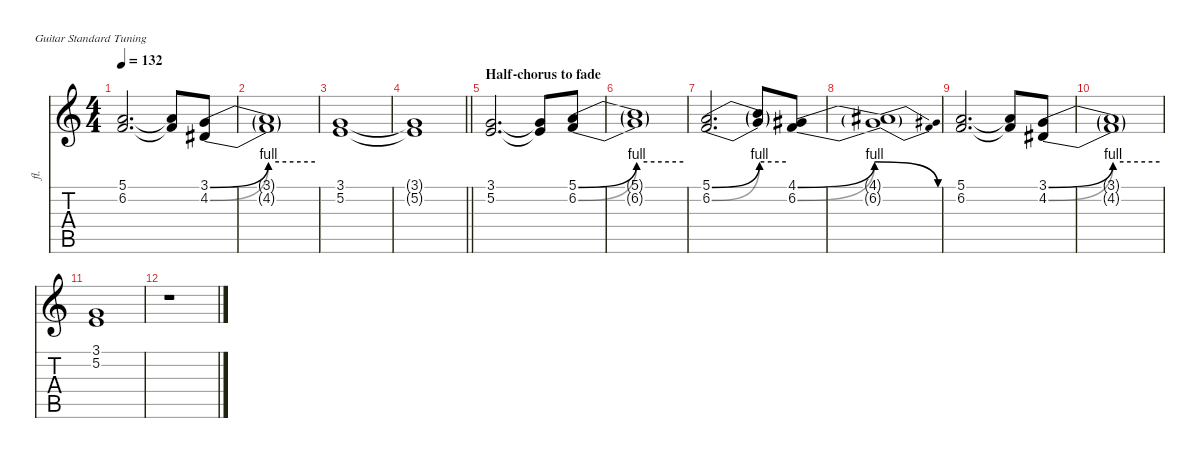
\defaultSystemsLayout 4
\hideDynamics
\bracketExtendMode nobrackets
\otherSystemsTrackNameOrientation horizontal
\track ("Vocal harmonies" "fl.") {instrument shakuhachi}
\staff {score tabs}
\tuning (E4 B3 G3 D3 A2 E2)
\ts (4 4)
\tempo 132
\clef g2
\ks c
(5.1 6.2).2{d dy f beam Up} (5.1{t} 6.2{t}).8{beam Up} (3.1{be (bend 0 0 60 4)} 4.2{be (bend 0 0 60 4) acc #}).8{beam Up} |
(3.1{be (hold 0 4 60 4) t} 4.2{be (hold 0 4 60 4) t}).1{beam Up} |
(3.1 5.2).1{beam Up} |
\barLineRight lightlight
(3.1{t} 5.2{t}).1{beam Up} |
\section ("" "Half-chorus to fade")
(3.1 5.2).2{d beam Up} (3.1{t} 5.2{t}).8{beam Up} (5.1{be (bend 0 0 60 4)} 6.2{be (bend 0 0 60 4)}).8{beam Up} |
(5.1{be (hold 0 4 60 4) t} 6.2{be (hold 0 4 60 4) t}).1{beam Up} |
(5.1{be (bend 0 0 60 4)} 6.2{be (bend 0 0 60 4)}).2{d beam Up} (5.1{be (hold 0 4 60 4) t} 6.2{be (hold 0 4 60 4) t}).8{beam Up} (4.1{be (bend 0 0 60 4) acc #} 6.2{be (bend 0 0 60 4)}).8{beam Up} |
(4.1{be (release 0 4 60 0) t} 6.2{be (release 0 4 60 0) t}).1{beam Up} |
(5.1 6.2).2{d beam Up} (5.1{t} 6.2{t}).8{beam Up} (3.1{be (bend 0 0 60 4)} 4.2{be (bend 0 0 60 4) acc #}).8{beam Up} |
(3.1{be (hold 0 4 60 4) t} 4.2{be (hold 0 4 60 4) t}).1{beam Up} |
(3.1 5.2).1{beam Up} |
r.1{beam Down}
